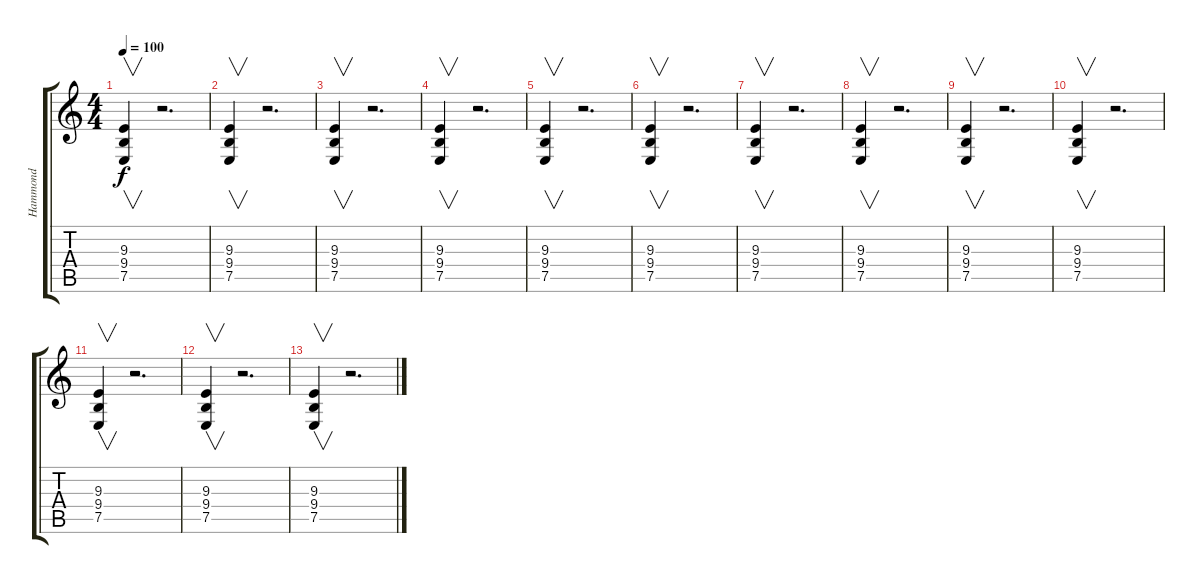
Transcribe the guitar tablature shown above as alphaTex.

\track ("Hammond" "Hammond") {instrument drawbarorgan}
\staff {score tabs}
\tuning (E4 B3 G3 D3 A2 E2) {hide}
\ts (4 4)
\tempo 100
\clef g2
\ks c
(9.3 9.4 7.5).4{v dy f} r.2{d} |
(9.3 9.4 7.5).4{v} r.2{d} |
(9.3 9.4 7.5).4{v} r.2{d} |
(9.3 9.4 7.5).4{v} r.2{d} |
(9.3 9.4 7.5).4{v} r.2{d} |
(9.3 9.4 7.5).4{v} r.2{d} |
(9.3 9.4 7.5).4{v} r.2{d} |
(9.3 9.4 7.5).4{v} r.2{d} |
(9.3 9.4 7.5).4{v} r.2{d} |
(9.3 9.4 7.5).4{v} r.2{d} |
(9.3 9.4 7.5).4{v} r.2{d} |
(9.3 9.4 7.5).4{v} r.2{d volume 0} |
(9.3 9.4 7.5).4{v} r.2{d}
